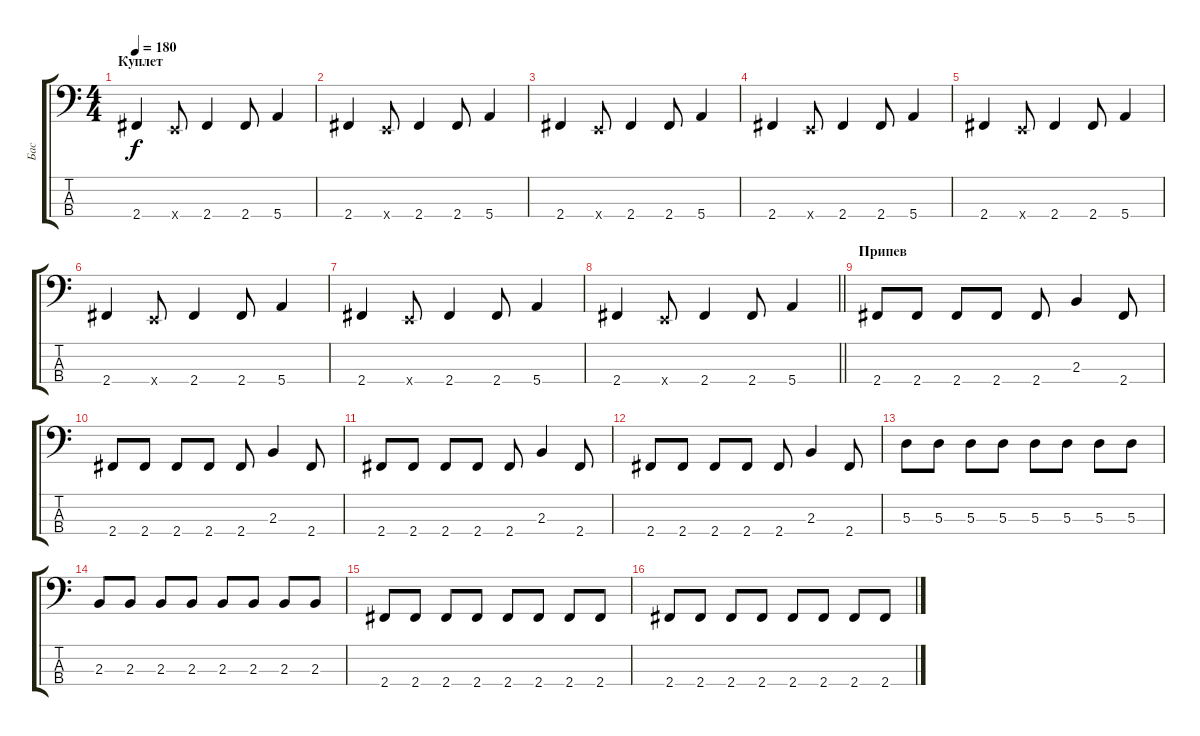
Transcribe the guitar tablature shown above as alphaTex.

\track ("Бас" "Бас") {instrument electricbassfinger}
\staff {score tabs}
\tuning (G2 D2 A1 E1) {hide}
\ts (4 4)
\section ("" "Куплет")
\tempo 180
\clef f4
\ks c
2.4.4{dy f} 0.4{x}.8 2.4.4 2.4.8 5.4.4 |
2.4.4 0.4{x}.8 2.4.4 2.4.8 5.4.4 |
2.4.4 0.4{x}.8 2.4.4 2.4.8 5.4.4 |
2.4.4 0.4{x}.8 2.4.4 2.4.8 5.4.4 |
2.4.4 0.4{x}.8 2.4.4 2.4.8 5.4.4 |
2.4.4 0.4{x}.8 2.4.4 2.4.8 5.4.4 |
2.4.4 0.4{x}.8 2.4.4 2.4.8 5.4.4 |
\barLineRight lightlight
2.4.4 0.4{x}.8 2.4.4 2.4.8 5.4.4 |
\section ("" "Припев")
2.4.8 2.4.8 2.4.8 2.4.8 2.4.8 2.3.4 2.4.8 |
2.4.8 2.4.8 2.4.8 2.4.8 2.4.8 2.3.4 2.4.8 |
2.4.8 2.4.8 2.4.8 2.4.8 2.4.8 2.3.4 2.4.8 |
2.4.8 2.4.8 2.4.8 2.4.8 2.4.8 2.3.4 2.4.8 |
5.3.8 5.3.8 5.3.8 5.3.8 5.3.8 5.3.8 5.3.8 5.3.8 |
2.3.8 2.3.8 2.3.8 2.3.8 2.3.8 2.3.8 2.3.8 2.3.8 |
2.4.8 2.4.8 2.4.8 2.4.8 2.4.8 2.4.8 2.4.8 2.4.8 |
2.4.8 2.4.8 2.4.8 2.4.8 2.4.8 2.4.8 2.4.8 2.4.8
